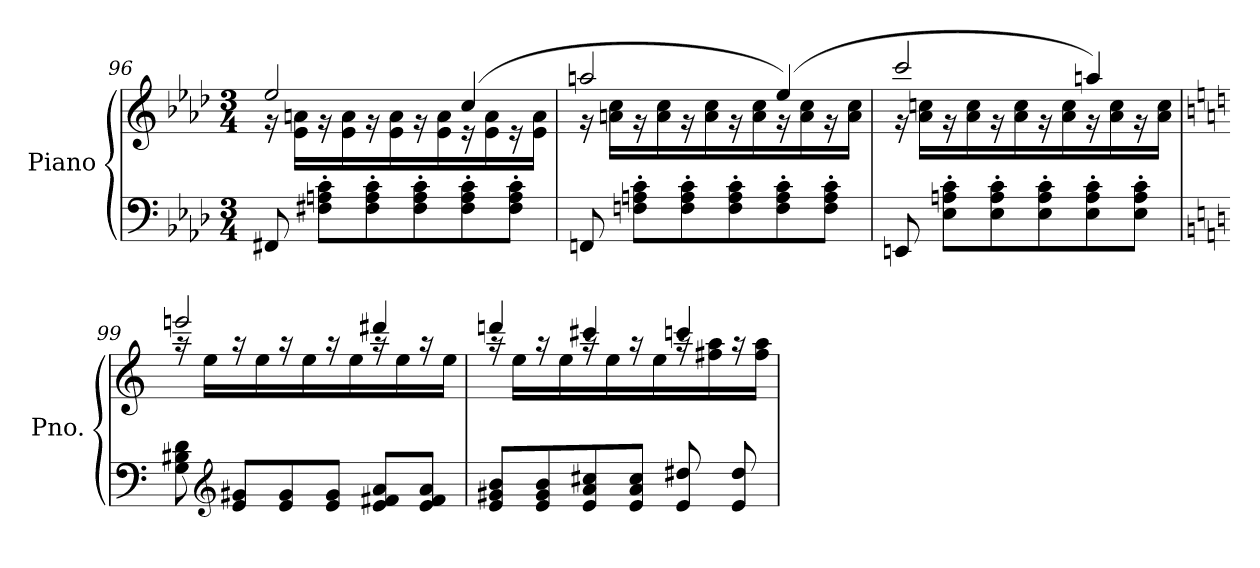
**kern	**kern
*part1	*part1
*staff2	*staff1
*I"Piano	*
*I'Pno.	*
!!LO:LB:g=z
*clefF4	*clefG2
*k[b-e-a-d-]	*k[b-e-a-d-]
*M3/4	*M3/4
=96	=96
*	*^
8FF#X/	2ee-/	16r
.	.	16e-\ 16an\LL
8F#X\' 8An\' 8c\'L	.	16r
.	.	16e-\ 16a\
8F#\' 8A\' 8c\'	.	16r
.	.	16e-\ 16a\
8F#\' 8A\' 8c\'	.	16r
.	.	16e-\ 16a\
8F#\' 8A\' 8c\'	(>4cc/	16r
.	.	16e-\ 16a\
8F#\' 8A\' 8c\'J	.	16r
.	.	16e-\ 16a\JJ
=97	=97	=97
8FFn/	2aan/	16r
.	.	16an\ 16cc\LL
8Fn\' 8An\' 8c\'L	.	16r
.	.	16a\ 16cc\
8F\' 8A\' 8c\'	.	16r
.	.	16a\ 16cc\
8F\' 8A\' 8c\'	.	16r
.	.	16a\ 16cc\
8F\' 8A\' 8c\'	(>4ee-/)	16r
.	.	16a\ 16cc\
8F\' 8A\' 8c\'J	.	16r
.	.	16a\ 16cc\JJ
=98	=98	=98
8EEn/	2ccc/	16r
.	.	16a-\ 16ccn\LL
8E-\' 8An\' 8c\'L	.	16r
.	.	16a-\ 16cc\
8E-\' 8A\' 8c\'	.	16r
.	.	16a-\ 16cc\
8E-\' 8A\' 8c\'	.	16r
.	.	16a-\ 16cc\
8E-\' 8A\' 8c\'	4aan/)	16r
.	.	16a-\ 16cc\
8E-\' 8A\' 8c\'J	.	16r
.	.	16a-\ 16cc\JJ
=99	=99	=99
*k[]	*k[]	*
8G\ 8B#X\ 8d\	2eeen/	16raa
.	.	16ee\LL
*clefG2	*	*
8e/ 8g#X/L	.	16raa
.	.	16ee\
8e/ 8g#/	.	16raa
.	.	16ee\
8e/ 8g#/J	.	16raa
.	.	16ee\
8e/ 8f#X/ 8a/L	4ddd#X/	16raa
.	.	16ee\
8e/ 8f#/ 8a/J	.	16raa
.	.	16ee\JJ
!!LO:LB:g=z	!!
=100	=100	=100
8e/ 8g#X/ 8b/L	4dddn/	16raa
.	.	16ee\LL
8e/ 8g#/ 8b/	.	16raa
.	.	16ee\
8e/ 8a/ 8cc#X/	4ccc#X/	16raa
.	.	16ee\
8e/ 8a/ 8cc#/J	.	16raa
.	.	16ee\
8e/ 8dd#X/	4cccn/	16raa
.	.	16ff#X\ 16aa\
8e/ 8dd#/	.	16raa
.	.	16ff#\ 16aa\JJ
*	*v	*v
=	=
*-	*-
